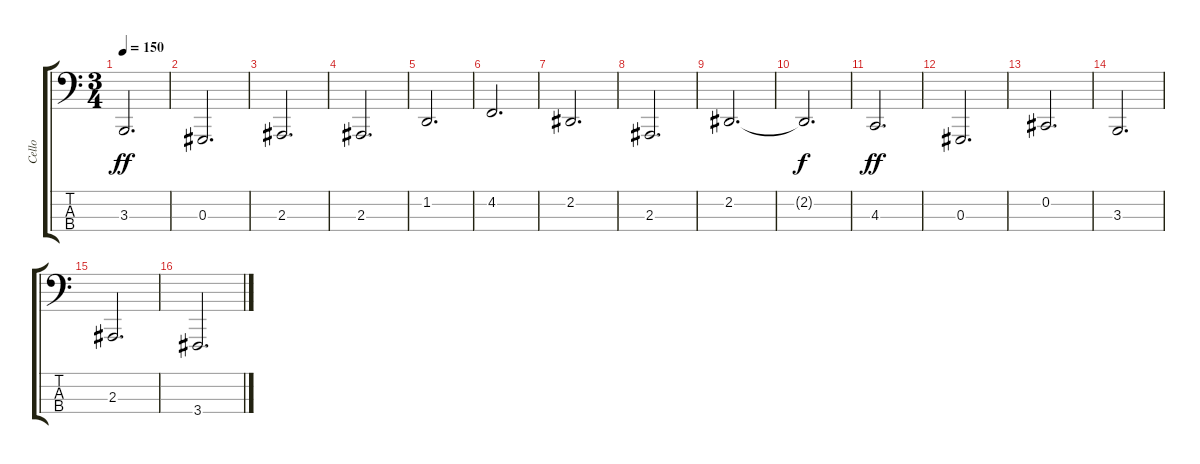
\track ("Cello" "Cello") {instrument cello}
\staff {score tabs}
\tuning (Gb2 Db2 Ab1 Eb1) {hide}
\ts (3 4)
\tempo 150
\clef f4
\ks c
3.3.2{d dy ff} |
0.3.2{d} |
\section ("" "")
2.3.2{d} |
2.3.2{d} |
1.2.2{d} |
4.2.2{d} |
2.2.2{d} |
2.3.2{d} |
2.2.2{d} |
2.2{t}.2{d dy f} |
\section ("" "")
4.3.2{d dy ff} |
0.3.2{d} |
0.2.2{d} |
3.3.2{d} |
2.3.2{d} |
3.4.2{d}
